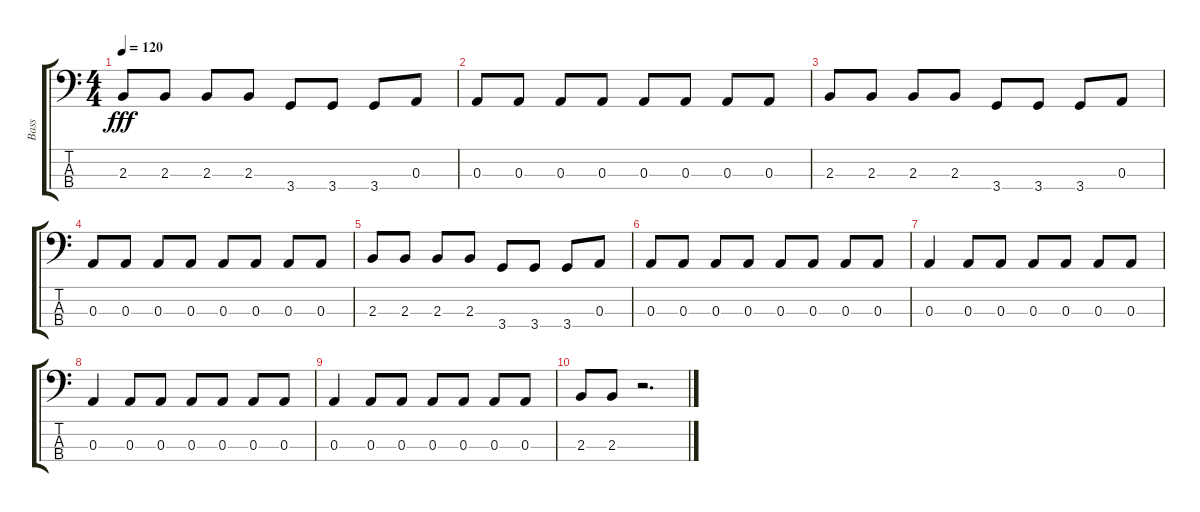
\track ("Bass" "Bass") {instrument electricbassfinger}
\staff {score tabs}
\tuning (G2 D2 A1 E1) {hide}
\ts (4 4)
\tempo 120
\clef f4
\ks c
2.3.8{dy fff} 2.3.8 2.3.8 2.3.8 3.4.8 3.4.8 3.4.8 0.3.8 |
0.3.8 0.3.8 0.3.8 0.3.8 0.3.8 0.3.8 0.3.8 0.3.8 |
2.3.8 2.3.8 2.3.8 2.3.8 3.4.8 3.4.8 3.4.8 0.3.8 |
0.3.8 0.3.8 0.3.8 0.3.8 0.3.8 0.3.8 0.3.8 0.3.8 |
2.3.8 2.3.8 2.3.8 2.3.8 3.4.8 3.4.8 3.4.8 0.3.8 |
0.3.8 0.3.8 0.3.8 0.3.8 0.3.8 0.3.8 0.3.8 0.3.8 |
0.3.4 0.3.8 0.3.8 0.3.8 0.3.8 0.3.8 0.3.8 |
0.3.4 0.3.8 0.3.8 0.3.8 0.3.8 0.3.8 0.3.8 |
0.3.4 0.3.8 0.3.8 0.3.8 0.3.8 0.3.8 0.3.8 |
2.3.8 2.3.8 r.2{d}
